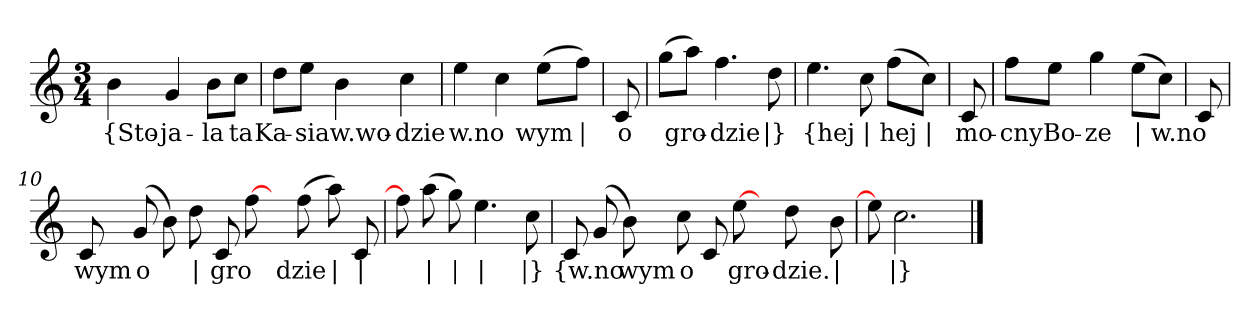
**kern	**text
*part1	*part1
*staff1	*staff1
*clefG2	*
*k[]	*
*C:	*
*M3/4	*
=	=
4b	{Sto-
4g	-ja-
8b\L	-la
8cc\J	ta
=2	=2
8dd\L	Ka-
8ee\J	-sia
4b	w.wo-
4cc	-dzie
=3	=3
4ee	w.no
4cc	--
(8ee\L	-wym
8ff\J)	|
=4y	=4y
8c	o
=5	=5
(8gg\L	--
8aa\J)	-gro-
4.ff	-dzie
8dd	|}
=6y	=6y
4.ee	{hej
8cc	|
(8ff\L	hej
8cc\J)	|
=7y	=7y
8c	mo-
=8	=8
8ff\L	-cny
8ee\J	Bo-
4gg	-ze
(8ee\L	|
8cc\J)	w.no
=9y	=9y
8c	--
=10	=10
8c	-wym
(8g	o
8b)	--
8dd	|
8c	-gro
[8ff	--
8ryy	.
(8ff	-dzie
8aa)	|
8c	|
=11	=11
8ff]	.
(8aa	|
8gg)	|
4.ee	|
8cc	|}
=12y	=12y
8c	{w.no
(8g	--
8b)	-wym
8cc	o
8c	--
[8ee	-gro-
8ryy	.
8dd	-dzie.
8b	|
=13	=13
8ee]	.
2.cc	|}
==	==
*-	*-
